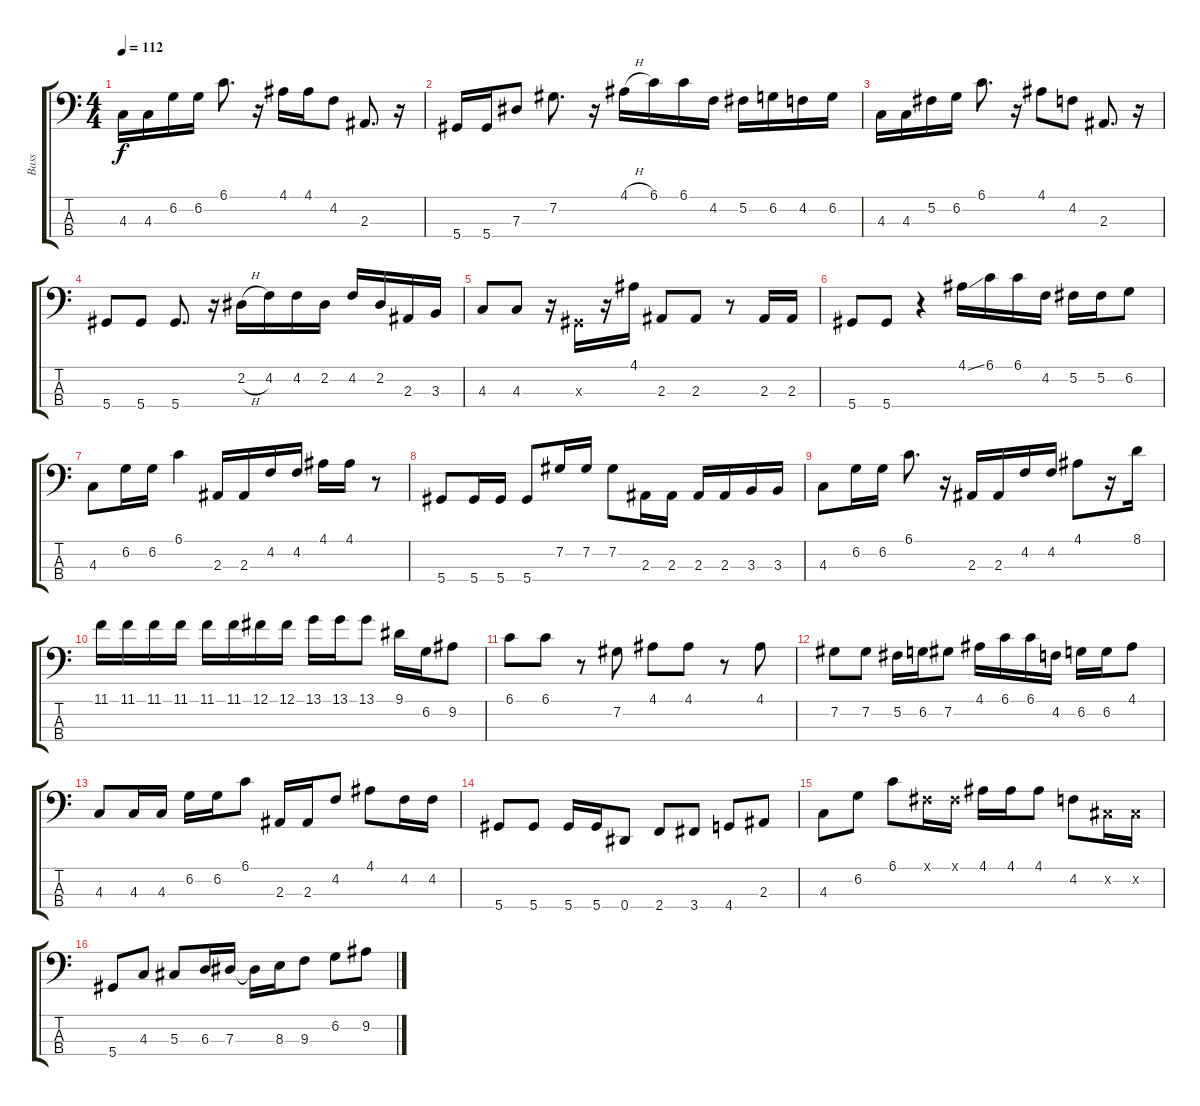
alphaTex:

\track ("Bass" "Bass") {instrument electricbassfinger}
\staff {score tabs}
\tuning (Gb2 Db2 Ab1 Eb1) {hide}
\ts (4 4)
\tempo 112
\clef f4
\ks c
4.3.16{dy f} 4.3.16 6.2.16 6.2.16 6.1.8{d} r.16 4.1.16 4.1.16 4.2.8 2.3.8{d} r.16 |
5.4.16 5.4.16 7.3.8 7.2.8{d} r.16 4.1{h}.16 6.1.16 6.1.16 4.2.16 5.2.16 6.2.16 4.2.16 6.2.16 |
4.3.16 4.3.16 5.2.16 6.2.16 6.1.8{d} r.16 4.1.8 4.2.8 2.3.8{d} r.16 |
5.4.8 5.4.8 5.4.8{d} r.16 2.2{h}.16 4.2.16 4.2.16 2.2.16 4.2.16 2.2.16 2.3.16 3.3.16 |
4.3.8 4.3.8 r.16 0.3{x}.16 r.16 4.1.16 2.3.8 2.3.8 r.8 2.3.16 2.3.16 |
5.4.8 5.4.8 r.4 4.1{ss}.16 6.1.16 6.1.16 4.2.16 5.2.16 5.2.16 6.2.8 |
4.3.8 6.2.16 6.2.16 6.1.4 2.3.16 2.3.16 4.2.16 4.2.16 4.1.16 4.1.16 r.8 |
5.4.8 5.4.16 5.4.16 5.4.8 7.2.16 7.2.16 7.2.8 2.3.16 2.3.16 2.3.16 2.3.16 3.3.16 3.3.16 |
4.3.8 6.2.16 6.2.16 6.1.8{d} r.16 2.3.16 2.3.16 4.2.16 4.2.16 4.1.8 r.16 8.1.16 |
11.1.16 11.1.16 11.1.16 11.1.16 11.1.16 11.1.16 12.1.16 12.1.16 13.1.16 13.1.16 13.1.8 9.1.16 6.2.16 9.2.8 |
6.1.8 6.1.8 r.8 7.2.8 4.1.8 4.1.8 r.8 4.1.8 |
7.2.8 7.2.8 5.2.16 6.2.16 7.2.8 4.1.16 6.1.16 6.1.16 4.2.16 6.2.16 6.2.16 4.1.8 |
4.3.8 4.3.16 4.3.16 6.2.16 6.2.16 6.1.8 2.3.16 2.3.16 4.2.8 4.1.8 4.2.16 4.2.16 |
5.4.8 5.4.8 5.4.16 5.4.16 0.4.8 2.4.8 3.4.8 4.4.8 2.3.8 |
4.3.8 6.2.8 6.1.8 0.1{x}.16 0.1{x}.16 4.1.16 4.1.16 4.1.8 4.2.8 0.2{x}.16 0.2{x}.16 |
5.4.8 4.3.8 5.3.8 6.3.16 7.3.16 7.3{t}.16 8.3.16 9.3.8 6.2.8 9.2.8
